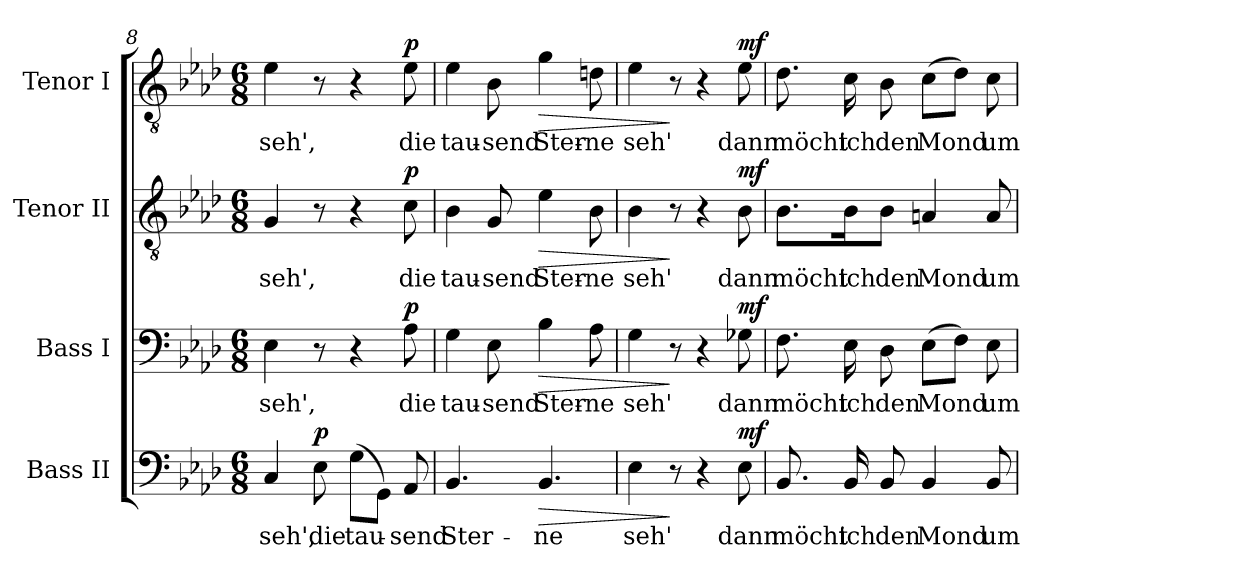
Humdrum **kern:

**kern	**text	**dynam	**kern	**text	**dynam	**kern	**text	**dynam	**kern	**text	**dynam
*part4	*part4	*part4	*part3	*part3	*part3	*part2	*part2	*part2	*part1	*part1	*part1
*staff4	*staff4	*staff4	*staff3	*staff3	*staff3	*staff2	*staff2	*staff2	*staff1	*staff1	*staff1
*I"Bass II	*	*	*I"Bass I	*	*	*I"Tenor II	*	*	*I"Tenor I	*	*
*I'B.	*	*	*I'B.	*	*	*I'T.	*	*	*I'T.	*	*
*clefF4	*	*	*clefF4	*	*	*clefGv2	*	*	*clefGv2	*	*
*	*	*	*	*	*	*ITrd7c12	*	*	*ITrd7c12	*	*
*k[b-e-a-d-]	*	*	*k[b-e-a-d-]	*	*	*k[b-e-a-d-]	*	*	*k[b-e-a-d-]	*	*
*A-:	*	*	*A-:	*	*	*A-:	*	*	*A-:	*	*
*M6/8	*	*	*M6/8	*	*	*M6/8	*	*	*M6/8	*	*
=8	=8	=8	=8	=8	=8	=8	=8	=8	=8	=8	=8
!	!LO:LY:b:color=#000000	!	!	!	!	!	!	!	!	!	!
!	!	!	!	!LO:LY:b:color=#000000	!	!	!	!	!	!	!
!	!	!	!	!	!	!	!LO:LY:b:color=#000000	!	!	!	!
!	!	!	!	!	!	!	!	!	!	!LO:LY:b:color=#000000	!
4Ci/	seh',	.	4E-i\	seh',	.	4GGi/	seh',	.	4E-i\	seh',	.
!	!LO:LY:b:color=#000000	!	!	!	!	!	!	!	!	!	!
8E-i\	die	p	8r	.	.	8r	.	.	8r	.	.
!	!LO:LY:b:color=#000000	!	!	!	!	!	!	!	!	!	!
(8Gi\L	tau-	.	4r	.	.	4r	.	.	4r	.	.
8GGi\J)	.	.	.	.	.	.	.	.	.	.	.
!	!LO:LY:b:color=#000000	!	!	!	!	!	!	!	!	!	!
!	!	!	!	!LO:LY:b:color=#000000	!	!	!	!	!	!	!
!	!	!	!	!	!	!	!LO:LY:b:color=#000000	!	!	!	!
!	!	!	!	!	!	!	!	!	!	!LO:LY:b:color=#000000	!
8AA-i/	-send	.	8A-i\	die	p	8Ci\	die	p	8E-i\	die	p
!!LO:LB:g=z
=9	=9	=9	=9	=9	=9	=9	=9	=9	=9	=9	=9
!	!LO:LY:b:color=#000000	!	!	!	!	!	!	!	!	!	!
!	!	!	!	!LO:LY:b:color=#000000	!	!	!	!	!	!	!
!	!	!	!	!	!	!	!LO:LY:b:color=#000000	!	!	!	!
!	!	!	!	!	!	!	!	!	!	!LO:LY:b:color=#000000	!
4.BB-i/	Ster-	.	4Gi\	tau-	.	4BB-i\	tau-	.	4E-i\	tau-	.
!	!	!	!	!LO:LY:b:color=#000000	!	!	!	!	!	!	!
!	!	!	!	!	!	!	!LO:LY:b:color=#000000	!	!	!	!
!	!	!	!	!	!	!	!	!	!	!LO:LY:b:color=#000000	!
.	.	.	8E-i\	-send	.	8GGi/	-send	.	8BB-i\	-send	.
!	!LO:LY:b:color=#000000	!LO:HP:b	!	!	!	!	!	!	!	!	!
!	!	!	!	!LO:LY:b:color=#000000	!LO:HP:b	!	!	!	!	!	!
!	!	!	!	!	!	!	!LO:LY:b:color=#000000	!LO:HP:b	!	!	!
!	!	!	!	!	!	!	!	!	!	!LO:LY:b:color=#000000	!LO:HP:b
4.BB-i/	-ne	>	4B-i\	Ster-	>	4E-i\	Ster-	>	4Gi\	Ster-	>
!	!	!	!	!LO:LY:b:color=#000000	!	!	!	!	!	!	!
!	!	!	!	!	!	!	!LO:LY:b:color=#000000	!	!	!	!
!	!	!	!	!	!	!	!	!	!	!LO:LY:b:color=#000000	!
.	.	.	8A-i\	-ne	.	8BB-i\	-ne	.	8Dni\	-ne	.
=10	=10	=10	=10	=10	=10	=10	=10	=10	=10	=10	=10
!	!LO:LY:b:color=#000000	!	!	!	!	!	!	!	!	!	!
!	!	!	!	!LO:LY:b:color=#000000	!	!	!	!	!	!	!
!	!	!	!	!	!	!	!LO:LY:b:color=#000000	!	!	!	!
!	!	!	!	!	!	!	!	!	!	!LO:LY:b:color=#000000	!
4E-i\	seh'	.	4Gi\	seh'	.	4BB-i\	seh'	.	4E-i\	seh'	.
8r	.	]	8r	.	]	8r	.	]	8r	.	]
4r	.	.	4r	.	.	4r	.	.	4r	.	.
!	!LO:LY:b:color=#000000	!	!	!	!	!	!	!	!	!	!
!	!	!	!	!LO:LY:b:color=#000000	!	!	!	!	!	!	!
!	!	!	!	!	!	!	!LO:LY:b:color=#000000	!	!	!	!
!	!	!	!	!	!	!	!	!	!	!LO:LY:b:color=#000000	!
8E-i\	dann	mf	8G-Xi\	dann	mf	8BB-i\	dann	mf	8E-i\	dann	mf
=11	=11	=11	=11	=11	=11	=11	=11	=11	=11	=11	=11
!	!LO:LY:b:color=#000000	!	!	!	!	!	!	!	!	!	!
!	!	!	!	!LO:LY:b:color=#000000	!	!	!	!	!	!	!
!	!	!	!	!	!	!	!LO:LY:b:color=#000000	!	!	!	!
!	!	!	!	!	!	!	!	!	!	!LO:LY:b:color=#000000	!
8.BB-i/	möcht	.	8.Fi\	möcht	.	8.BB-i\L	möcht	.	8.D-i\	möcht	.
!	!LO:LY:b:color=#000000	!	!	!	!	!	!	!	!	!	!
!	!	!	!	!LO:LY:b:color=#000000	!	!	!	!	!	!	!
!	!	!	!	!	!	!	!LO:LY:b:color=#000000	!	!	!	!
!	!	!	!	!	!	!	!	!	!	!LO:LY:b:color=#000000	!
16BB-i/	ich	.	16E-i\	ich	.	16BB-i\K	ich	.	16Ci\	ich	.
!	!LO:LY:b:color=#000000	!	!	!	!	!	!	!	!	!	!
!	!	!	!	!LO:LY:b:color=#000000	!	!	!	!	!	!	!
!	!	!	!	!	!	!	!LO:LY:b:color=#000000	!	!	!	!
!	!	!	!	!	!	!	!	!	!	!LO:LY:b:color=#000000	!
8BB-i/	den	.	8D-i\	den	.	8BB-i\J	den	.	8BB-i\	den	.
!	!LO:LY:b:color=#000000	!	!	!	!	!	!	!	!	!	!
!	!	!	!	!LO:LY:b:color=#000000	!	!	!	!	!	!	!
!	!	!	!	!	!	!	!LO:LY:b:color=#000000	!	!	!	!
!	!	!	!	!	!	!	!	!	!	!LO:LY:b:color=#000000	!
4BB-i/	Mond	.	(8E-i\L	Mond	.	4AAni/	Mond	.	(8Ci\L	Mond	.
.	.	.	8Fi\J)	.	.	.	.	.	8D-i\J)	.	.
!	!LO:LY:b:color=#000000	!	!	!	!	!	!	!	!	!	!
!	!	!	!	!LO:LY:b:color=#000000	!	!	!	!	!	!	!
!	!	!	!	!	!	!	!LO:LY:b:color=#000000	!	!	!	!
!	!	!	!	!	!	!	!	!	!	!LO:LY:b:color=#000000	!
8BB-i/	um-	.	8E-i\	um-	.	8AAi/	um-	.	8Ci\	um-	.
=	=	=	=	=	=	=	=	=	=	=	=
*-	*-	*-	*-	*-	*-	*-	*-	*-	*-	*-	*-
